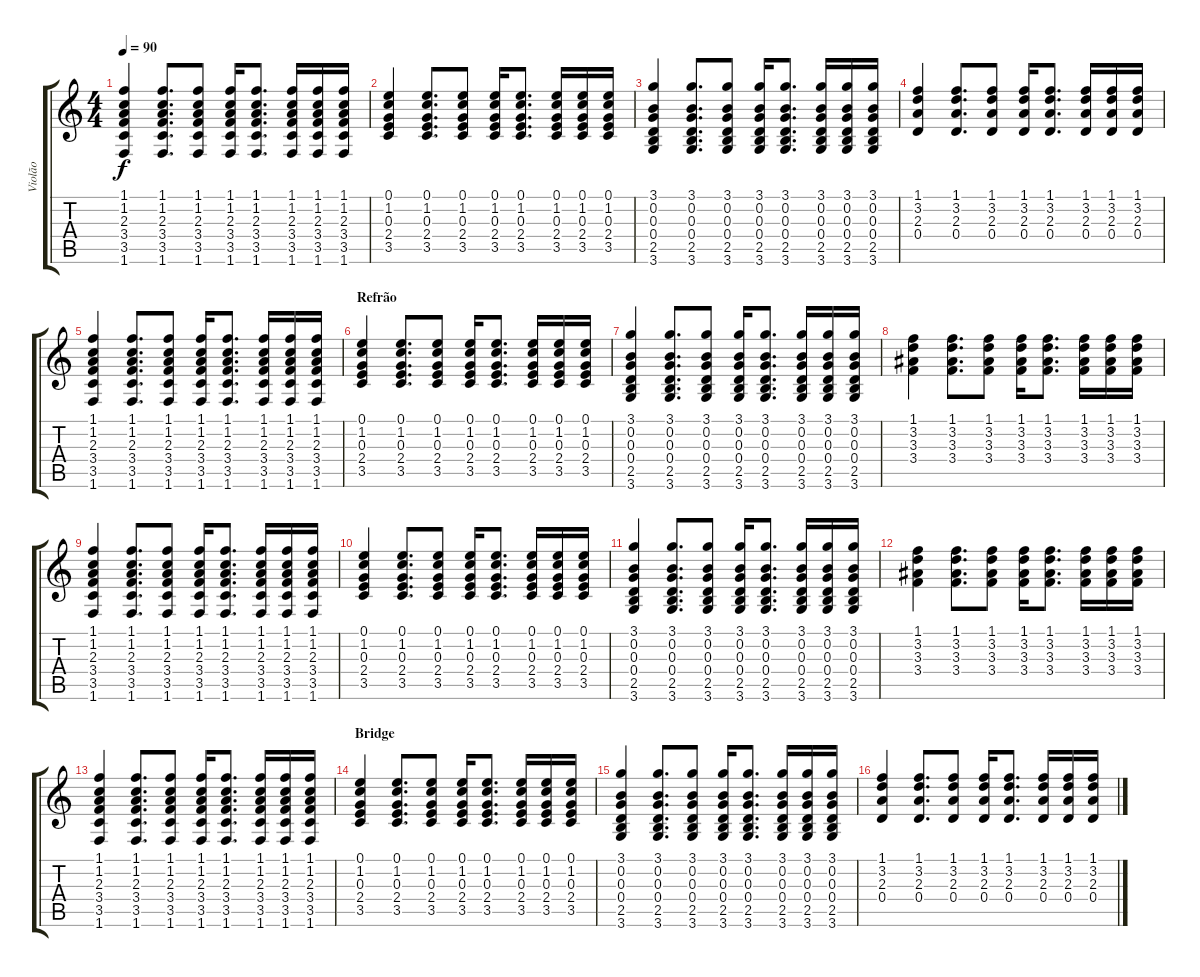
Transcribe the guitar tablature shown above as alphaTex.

\track ("Violão" "Violão") {instrument acousticguitarsteel}
\staff {score tabs}
\tuning (E4 B3 G3 D3 A2 E2) {hide}
\ts (4 4)
\tempo 90
\clef g2
\ks c
(1.1 1.2 2.3 3.4 3.5 1.6).4{dy f} (1.1 1.2 2.3 3.4 3.5 1.6).8{d} (1.1 1.2 2.3 3.4 3.5 1.6).8 (1.1 1.2 2.3 3.4 3.5 1.6).16 (1.1 1.2 2.3 3.4 3.5 1.6).8{d} (1.1 1.2 2.3 3.4 3.5 1.6).16 (1.1 1.2 2.3 3.4 3.5 1.6).16 (1.1 1.2 2.3 3.4 3.5 1.6).16 |
(0.1 1.2 0.3 2.4 3.5).4 (0.1 1.2 0.3 2.4 3.5).8{d} (0.1 1.2 0.3 2.4 3.5).8 (0.1 1.2 0.3 2.4 3.5).16 (0.1 1.2 0.3 2.4 3.5).8{d} (0.1 1.2 0.3 2.4 3.5).16 (0.1 1.2 0.3 2.4 3.5).16 (0.1 1.2 0.3 2.4 3.5).16 |
(3.1 0.2 0.3 0.4 2.5 3.6).4 (3.1 0.2 0.3 0.4 2.5 3.6).8{d} (3.1 0.2 0.3 0.4 2.5 3.6).8 (3.1 0.2 0.3 0.4 2.5 3.6).16 (3.1 0.2 0.3 0.4 2.5 3.6).8{d} (3.1 0.2 0.3 0.4 2.5 3.6).16 (3.1 0.2 0.3 0.4 2.5 3.6).16 (3.1 0.2 0.3 0.4 2.5 3.6).16 |
(1.1 3.2 2.3 0.4).4 (1.1 3.2 2.3 0.4).8{d} (1.1 3.2 2.3 0.4).8 (1.1 3.2 2.3 0.4).16 (1.1 3.2 2.3 0.4).8{d} (1.1 3.2 2.3 0.4).16 (1.1 3.2 2.3 0.4).16 (1.1 3.2 2.3 0.4).16 |
(1.1 1.2 2.3 3.4 3.5 1.6).4 (1.1 1.2 2.3 3.4 3.5 1.6).8{d} (1.1 1.2 2.3 3.4 3.5 1.6).8 (1.1 1.2 2.3 3.4 3.5 1.6).16 (1.1 1.2 2.3 3.4 3.5 1.6).8{d} (1.1 1.2 2.3 3.4 3.5 1.6).16 (1.1 1.2 2.3 3.4 3.5 1.6).16 (1.1 1.2 2.3 3.4 3.5 1.6).16 |
\section ("" "Refrão")
(0.1 1.2 0.3 2.4 3.5).4 (0.1 1.2 0.3 2.4 3.5).8{d} (0.1 1.2 0.3 2.4 3.5).8 (0.1 1.2 0.3 2.4 3.5).16 (0.1 1.2 0.3 2.4 3.5).8{d} (0.1 1.2 0.3 2.4 3.5).16 (0.1 1.2 0.3 2.4 3.5).16 (0.1 1.2 0.3 2.4 3.5).16 |
(3.1 0.2 0.3 0.4 2.5 3.6).4 (3.1 0.2 0.3 0.4 2.5 3.6).8{d} (3.1 0.2 0.3 0.4 2.5 3.6).8 (3.1 0.2 0.3 0.4 2.5 3.6).16 (3.1 0.2 0.3 0.4 2.5 3.6).8{d} (3.1 0.2 0.3 0.4 2.5 3.6).16 (3.1 0.2 0.3 0.4 2.5 3.6).16 (3.1 0.2 0.3 0.4 2.5 3.6).16 |
(1.1 3.2 3.3 3.4).4 (1.1 3.2 3.3 3.4).8{d} (1.1 3.2 3.3 3.4).8 (1.1 3.2 3.3 3.4).16 (1.1 3.2 3.3 3.4).8{d} (1.1 3.2 3.3 3.4).16 (1.1 3.2 3.3 3.4).16 (1.1 3.2 3.3 3.4).16 |
(1.1 1.2 2.3 3.4 3.5 1.6).4 (1.1 1.2 2.3 3.4 3.5 1.6).8{d} (1.1 1.2 2.3 3.4 3.5 1.6).8 (1.1 1.2 2.3 3.4 3.5 1.6).16 (1.1 1.2 2.3 3.4 3.5 1.6).8{d} (1.1 1.2 2.3 3.4 3.5 1.6).16 (1.1 1.2 2.3 3.4 3.5 1.6).16 (1.1 1.2 2.3 3.4 3.5 1.6).16 |
(0.1 1.2 0.3 2.4 3.5).4 (0.1 1.2 0.3 2.4 3.5).8{d} (0.1 1.2 0.3 2.4 3.5).8 (0.1 1.2 0.3 2.4 3.5).16 (0.1 1.2 0.3 2.4 3.5).8{d} (0.1 1.2 0.3 2.4 3.5).16 (0.1 1.2 0.3 2.4 3.5).16 (0.1 1.2 0.3 2.4 3.5).16 |
(3.1 0.2 0.3 0.4 2.5 3.6).4 (3.1 0.2 0.3 0.4 2.5 3.6).8{d} (3.1 0.2 0.3 0.4 2.5 3.6).8 (3.1 0.2 0.3 0.4 2.5 3.6).16 (3.1 0.2 0.3 0.4 2.5 3.6).8{d} (3.1 0.2 0.3 0.4 2.5 3.6).16 (3.1 0.2 0.3 0.4 2.5 3.6).16 (3.1 0.2 0.3 0.4 2.5 3.6).16 |
(1.1 3.2 3.3 3.4).4 (1.1 3.2 3.3 3.4).8{d} (1.1 3.2 3.3 3.4).8 (1.1 3.2 3.3 3.4).16 (1.1 3.2 3.3 3.4).8{d} (1.1 3.2 3.3 3.4).16 (1.1 3.2 3.3 3.4).16 (1.1 3.2 3.3 3.4).16 |
(1.1 1.2 2.3 3.4 3.5 1.6).4 (1.1 1.2 2.3 3.4 3.5 1.6).8{d} (1.1 1.2 2.3 3.4 3.5 1.6).8 (1.1 1.2 2.3 3.4 3.5 1.6).16 (1.1 1.2 2.3 3.4 3.5 1.6).8{d} (1.1 1.2 2.3 3.4 3.5 1.6).16 (1.1 1.2 2.3 3.4 3.5 1.6).16 (1.1 1.2 2.3 3.4 3.5 1.6).16 |
\section ("" "Bridge")
(0.1 1.2 0.3 2.4 3.5).4 (0.1 1.2 0.3 2.4 3.5).8{d} (0.1 1.2 0.3 2.4 3.5).8 (0.1 1.2 0.3 2.4 3.5).16 (0.1 1.2 0.3 2.4 3.5).8{d} (0.1 1.2 0.3 2.4 3.5).16 (0.1 1.2 0.3 2.4 3.5).16 (0.1 1.2 0.3 2.4 3.5).16 |
(3.1 0.2 0.3 0.4 2.5 3.6).4 (3.1 0.2 0.3 0.4 2.5 3.6).8{d} (3.1 0.2 0.3 0.4 2.5 3.6).8 (3.1 0.2 0.3 0.4 2.5 3.6).16 (3.1 0.2 0.3 0.4 2.5 3.6).8{d} (3.1 0.2 0.3 0.4 2.5 3.6).16 (3.1 0.2 0.3 0.4 2.5 3.6).16 (3.1 0.2 0.3 0.4 2.5 3.6).16 |
(1.1 3.2 2.3 0.4).4 (1.1 3.2 2.3 0.4).8{d} (1.1 3.2 2.3 0.4).8 (1.1 3.2 2.3 0.4).16 (1.1 3.2 2.3 0.4).8{d} (1.1 3.2 2.3 0.4).16 (1.1 3.2 2.3 0.4).16 (1.1 3.2 2.3 0.4).16
